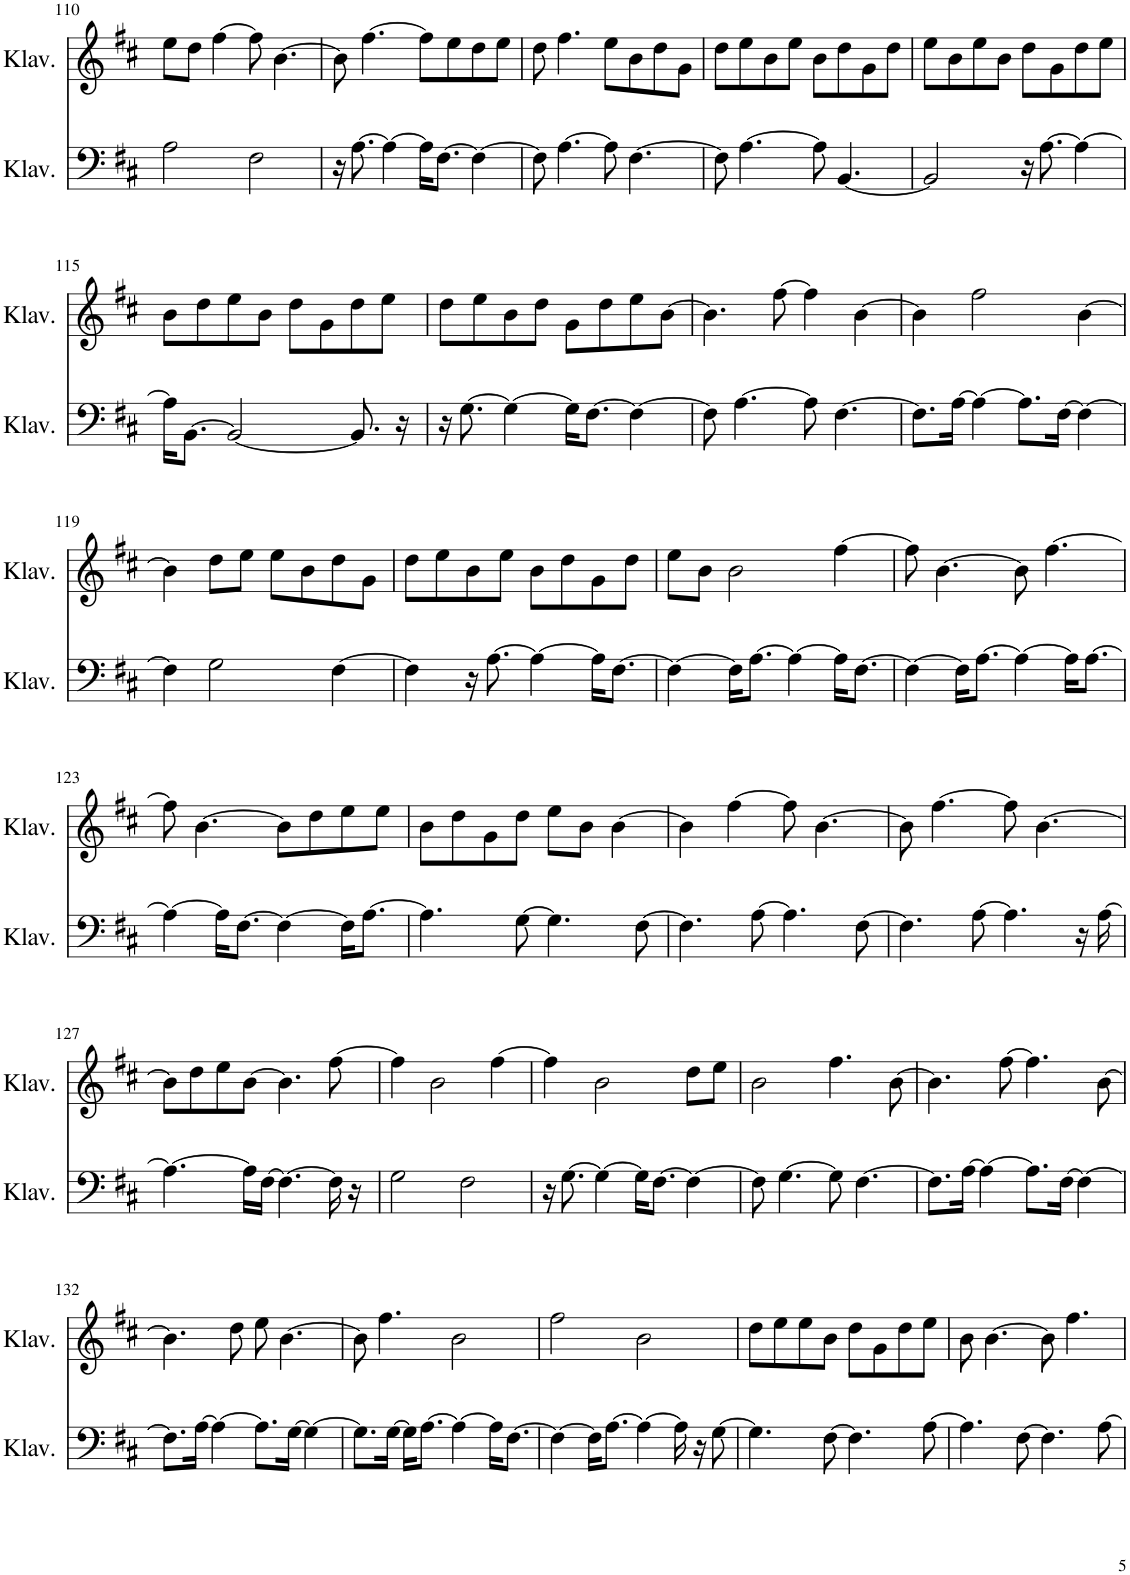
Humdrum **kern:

**kern	**kern
*part2	*part1
*staff2	*staff1
*I"Klavier	*I"Klavier
*I'Klav.	*I'Klav.
!!LO:PB:g=z
*clefF4	*clefG2
*k[f#c#]	*k[f#c#]
*M4/4	*M4/4
=110	=110
2A\	8ee\L
.	8dd\J
.	[4ff#\
2F#\	8ff#\]
.	[4.b\
=111	=111
16r	8b\]
[8.A\	.
.	[4.ff#\
4A\_	.
16A\KL]	8ff#\L]
[8.F#\J	.
.	8ee\
4F#\_	8dd\
.	8ee\J
=112	=112
8F#\]	8dd\
[4.A\	4.ff#\
8A\]	8ee\L
[4.F#\	8b\
.	8dd\
.	8g\J
=113	=113
8F#\]	8dd\L
[4.A\	8ee\
.	8b\
.	8ee\J
8A\]	8b\L
[4.BB/	8dd\
.	8g\
.	8dd\J
=114	=114
2BB/]	8ee\L
.	8b\
.	8ee\
.	8b\J
16r	8dd\L
[8.A\	.
.	8g\
4A\_	8dd\
.	8ee\J
!!LO:LB:g=z
=115	=115
16A\KL]	8b\L
[8.BB\J	.
.	8dd\
2BB/_	8ee\
.	8b\J
.	8dd\L
.	8g\
8.BB/]	8dd\
.	8ee\J
16r	.
=116	=116
16r	8dd\L
[8.G\	.
.	8ee\
4G\_	8b\
.	8dd\J
16G\KL]	8g\L
[8.F#\J	.
.	8dd\
4F#\_	8ee\
.	[8b\J
=117	=117
8F#\]	4.b\]
[4.A\	.
.	[8ff#\
8A\]	4ff#\]
[4.F#\	.
.	[4b\
=118	=118
8.F#\L]	4b\]
[16A\Jk	.
4A\_	2ff#\
8.A\L]	.
[16F#\Jk	.
4F#\_	[4b\
!!LO:LB:g=z
=119	=119
4F#\]	4b\]
2G\	8dd\L
.	8ee\J
.	8ee\L
.	8b\
[4F#\	8dd\
.	8g\J
=120	=120
4F#\]	8dd\L
.	8ee\
16r	8b\
[8.A\	.
.	8ee\J
4A\_	8b\L
.	8dd\
16A\KL]	8g\
[8.F#\J	.
.	8dd\J
=121	=121
4F#\_	8ee\L
.	8b\J
16F#\KL]	2b\
[8.A\J	.
4A\_	.
16A\KL]	[4ff#\
[8.F#\J	.
=122	=122
4F#\_	8ff#\]
.	[4.b\
16F#\KL]	.
[8.A\J	.
4A\_	8b\]
.	[4.ff#\
16A\KL]	.
[8.A\J	.
!!LO:LB:g=z
=123	=123
4A\_	8ff#\]
.	[4.b\
16A\KL]	.
[8.F#\J	.
4F#\_	8b\L]
.	8dd\
16F#\KL]	8ee\
[8.A\J	.
.	8ee\J
=124	=124
4.A\]	8b\L
.	8dd\
.	8g\
[8G\	8dd\J
4.G\]	8ee\L
.	8b\J
.	[4b\
[8F#\	.
=125	=125
4.F#\]	4b\]
.	[4ff#\
[8A\	.
4.A\]	8ff#\]
.	[4.b\
[8F#\	.
=126	=126
4.F#\]	8b\]
.	[4.ff#\
[8A\	.
4.A\]	8ff#\]
.	[4.b\
16r	.
[16A\	.
!!LO:LB:g=z
=127	=127
4.A\_	8b\L]
.	8dd\
.	8ee\
16A\LL]	[8b\J
[16F#\JJ	.
4.F#\_	4.b\]
16F#\]	[8ff#\
16r	.
=128	=128
2G\	4ff#\]
.	2b\
2F#\	.
.	[4ff#\
=129	=129
16r	4ff#\]
[8.G\	.
4G\_	2b\
16G\KL]	.
[8.F#\J	.
4F#\_	8dd\L
.	8ee\J
=130	=130
8F#\]	2b\
[4.G\	.
8G\]	4.ff#\
[4.F#\	.
.	[8b\
=131	=131
8.F#\L]	4.b\]
[16A\Jk	.
4A\_	.
.	[8ff#\
8.A\L]	4.ff#\]
[16F#\Jk	.
4F#\_	.
.	[8b\
!!LO:LB:g=z
=132	=132
8.F#\L]	4.b\]
[16A\Jk	.
4A\_	.
.	8dd\
8.A\L]	8ee\
.	[4.b\
[16G\Jk	.
4G\_	.
=133	=133
8.G\L]	8b\]
.	4.ff#\
[16G\Jk	.
16G\KL]	.
[8.A\J	.
4A\_	2b\
16A\KL]	.
[8.F#\J	.
=134	=134
4F#\_	2ff#\
16F#\KL]	.
[8.A\J	.
4A\_	2b\
16A\]	.
16r	.
[8G\	.
=135	=135
4.G\]	8dd\L
.	8ee\
.	8ee\
[8F#\	8b\J
4.F#\]	8dd\L
.	8g\
.	8dd\
[8A\	8ee\J
=136	=136
4.A\]	8b\
.	[4.b\
[8F#\	.
4.F#\]	8b\]
.	4.ff#\
[8A\	.
=	=
*-	*-
